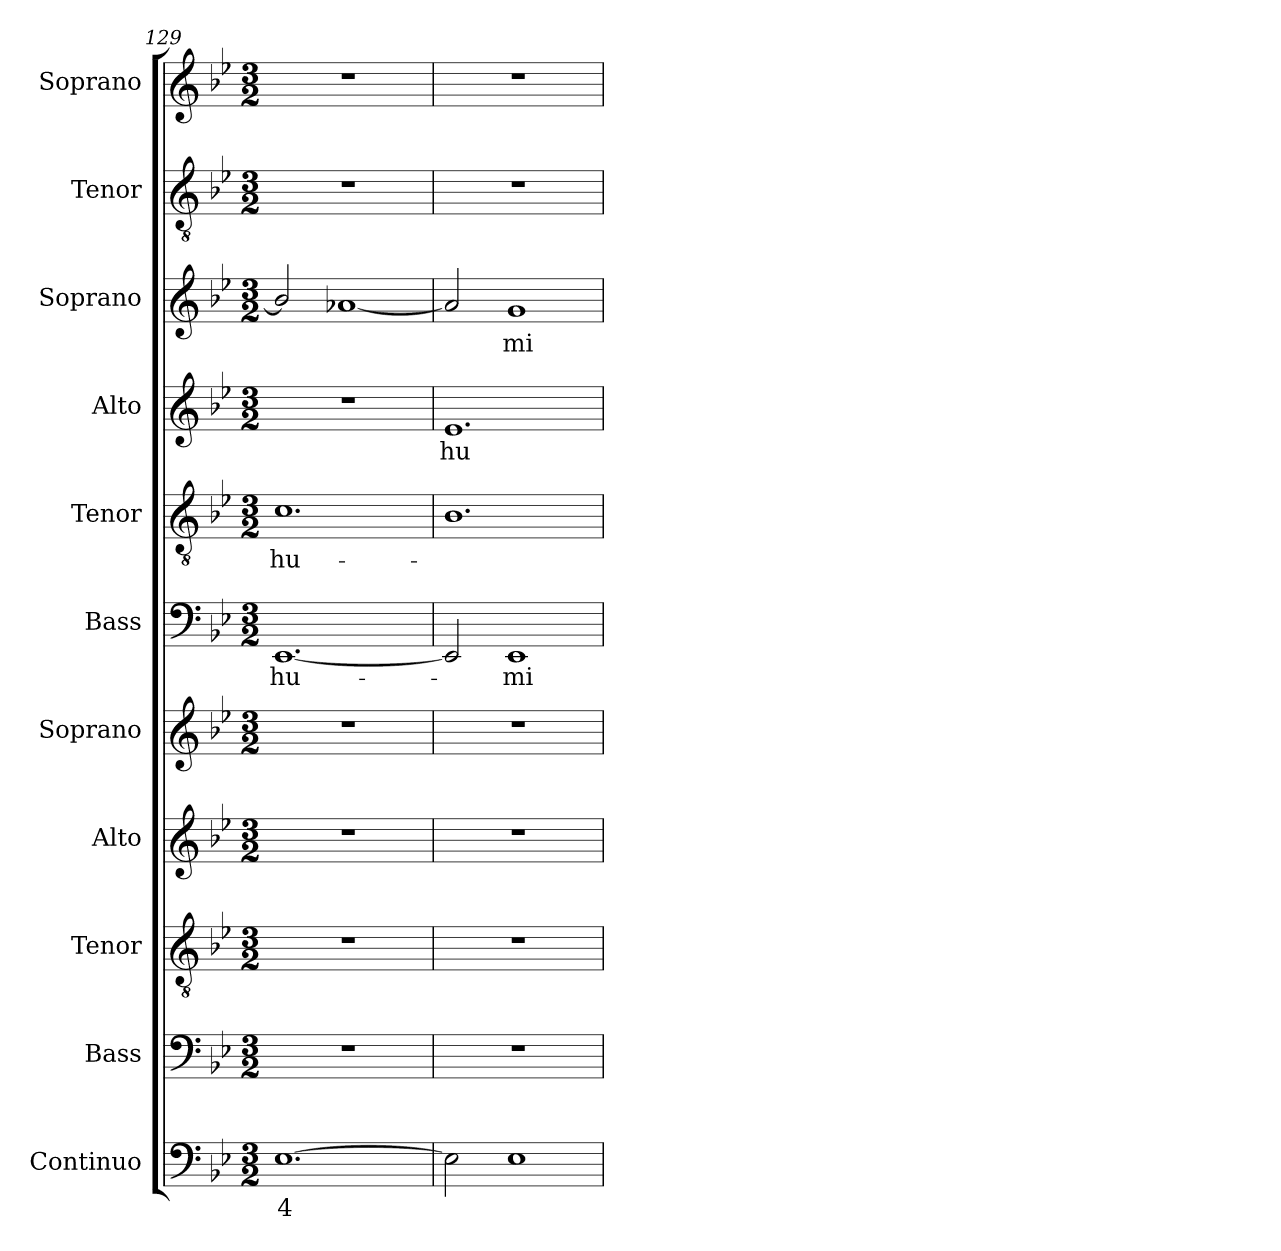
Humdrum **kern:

**kern	**text	**kern	**kern	**kern	**kern	**kern	**text	**kern	**text	**kern	**text	**kern	**text	**kern	**kern
*part11	*part11	*part10	*part9	*part8	*part7	*part6	*part6	*part5	*part5	*part4	*part4	*part3	*part3	*part2	*part1
*staff11	*staff11	*staff10	*staff9	*staff8	*staff7	*staff6	*staff6	*staff5	*staff5	*staff4	*staff4	*staff3	*staff3	*staff2	*staff1
*I"Continuo	*	*I"Bass	*I"Tenor	*I"Alto	*I"Soprano	*I"Bass	*	*I"Tenor	*	*I"Alto	*	*I"Soprano	*	*I"Tenor	*I"Soprano
*I'Cont.	*	*I'B.	*I'T.	*I'A.	*I'S.	*I'B.	*	*I'T.	*	*I'A.	*	*I'S.	*	*I'T.	*I'S.
*clefF4	*	*clefF4	*clefGv2	*clefG2	*clefG2	*clefF4	*	*clefGv2	*	*clefG2	*	*clefG2	*	*clefGv2	*clefG2
*	*	*	*ITrd7c12	*	*	*	*	*ITrd7c12	*	*	*	*	*	*ITrd7c12	*
*k[b-e-]	*	*k[b-e-]	*k[b-e-]	*k[b-e-]	*k[b-e-]	*k[b-e-]	*	*k[b-e-]	*	*k[b-e-]	*	*k[b-e-]	*	*k[b-e-]	*k[b-e-]
*B-:	*	*B-:	*B-:	*B-:	*B-:	*B-:	*	*B-:	*	*B-:	*	*B-:	*	*B-:	*B-:
*M3/2	*	*M3/2	*M3/2	*M3/2	*M3/2	*M3/2	*	*M3/2	*	*M3/2	*	*M3/2	*	*M3/2	*M3/2
=129	=129	=129	=129	=129	=129	=129	=129	=129	=129	=129	=129	=129	=129	=129	=129
!	!LO:LY:b:color=#000000	!LO:N:vis=1	!LO:N:vis=1	!LO:N:vis=1	!LO:N:vis=1	!	!	!	!	!	!	!	!	!	!
!	!	!	!	!	!	!	!LO:LY:b:color=#000000	!	!	!	!	!	!	!	!
!	!	!	!	!	!	!	!	!	!LO:LY:b:color=#000000	!LO:N:vis=1	!	!	!	!LO:N:vis=1	!LO:N:vis=1
[>1.E-i	4	1.r	1.r	1.r	1.r	[<1.EE-i	hu-	1.Ci	hu-	1.r	.	2b-i/]	.	1.r	1.r
.	.	.	.	.	.	.	.	.	.	.	.	[<1a-Xi	.	.	.
=130	=130	=130	=130	=130	=130	=130	=130	=130	=130	=130	=130	=130	=130	=130	=130
!	!	!LO:N:vis=1	!LO:N:vis=1	!LO:N:vis=1	!LO:N:vis=1	!	!	!	!	!	!	!	!	!	!
!	!	!	!	!	!	!	!	!	!	!	!LO:LY:b:color=#000000	!	!	!LO:N:vis=1	!LO:N:vis=1
2E-i\]	.	1.r	1.r	1.r	1.r	2EE-i/]	.	1.BB-i	.	1.e-i	hu-	2a-i/]	.	1.r	1.r
!	!	!	!	!	!	!	!LO:LY:b:color=#000000	!	!	!	!	!	!	!	!
!	!	!	!	!	!	!	!	!	!	!	!	!	!LO:LY:b:color=#000000	!	!
1E-i	.	.	.	.	.	1EE-i	-mi-	.	.	.	.	1gi	-mi-	.	.
=	=	=	=	=	=	=	=	=	=	=	=	=	=	=	=
*-	*-	*-	*-	*-	*-	*-	*-	*-	*-	*-	*-	*-	*-	*-	*-
